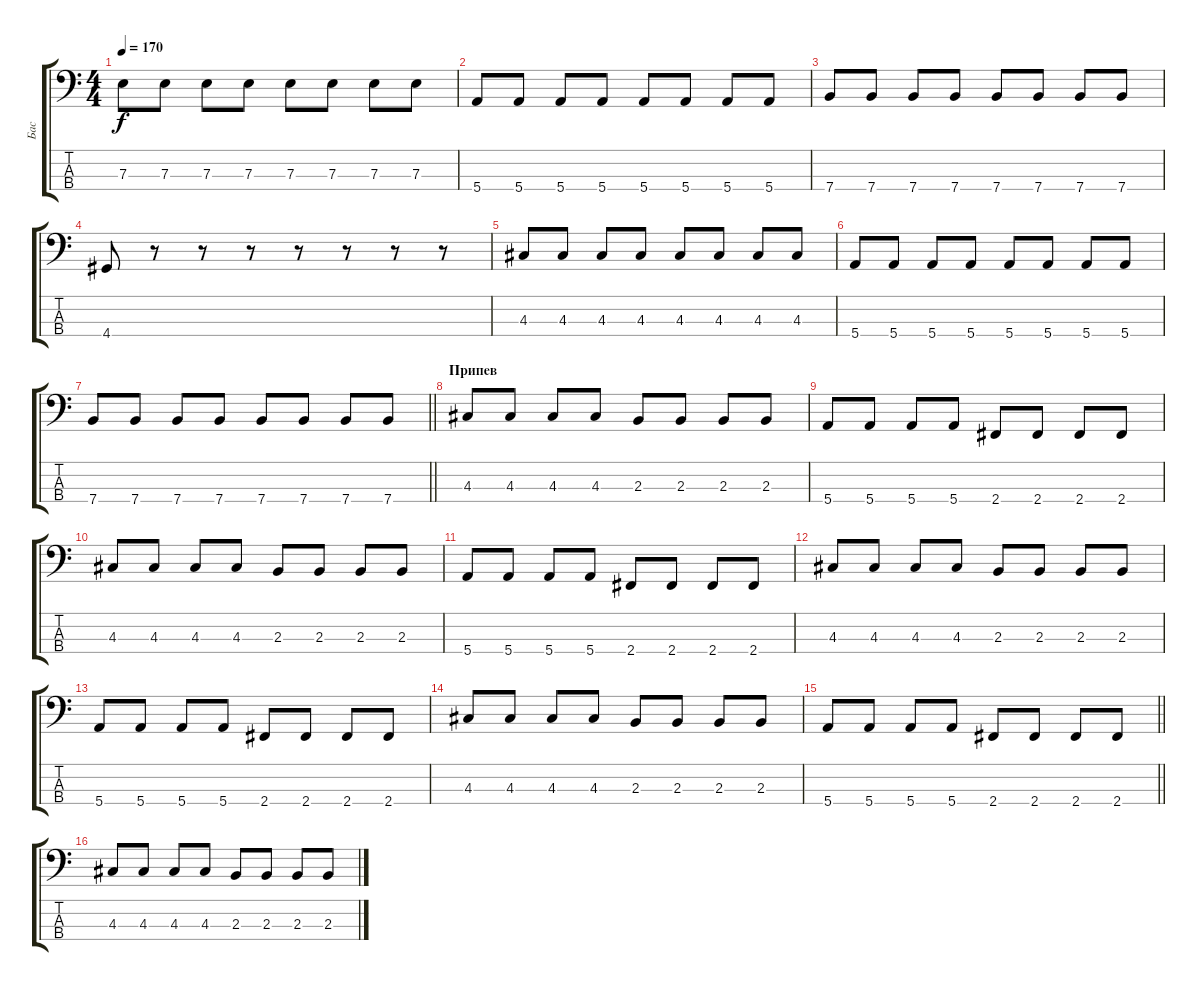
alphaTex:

\track ("Бас" "Бас") {instrument electricbassfinger}
\staff {score tabs}
\tuning (G2 D2 A1 E1) {hide}
\ts (4 4)
\tempo 170
\clef f4
\ks c
7.3.8{dy f} 7.3.8 7.3.8 7.3.8 7.3.8 7.3.8 7.3.8 7.3.8 |
5.4.8 5.4.8 5.4.8 5.4.8 5.4.8 5.4.8 5.4.8 5.4.8 |
7.4.8 7.4.8 7.4.8 7.4.8 7.4.8 7.4.8 7.4.8 7.4.8 |
4.4.8 r.8 r.8 r.8 r.8 r.8 r.8 r.8 |
4.3.8 4.3.8 4.3.8 4.3.8 4.3.8 4.3.8 4.3.8 4.3.8 |
5.4.8 5.4.8 5.4.8 5.4.8 5.4.8 5.4.8 5.4.8 5.4.8 |
\barLineRight lightlight
7.4.8 7.4.8 7.4.8 7.4.8 7.4.8 7.4.8 7.4.8 7.4.8 |
\section ("" "Припев")
4.3.8 4.3.8 4.3.8 4.3.8 2.3.8 2.3.8 2.3.8 2.3.8 |
5.4.8 5.4.8 5.4.8 5.4.8 2.4.8 2.4.8 2.4.8 2.4.8 |
4.3.8 4.3.8 4.3.8 4.3.8 2.3.8 2.3.8 2.3.8 2.3.8 |
5.4.8 5.4.8 5.4.8 5.4.8 2.4.8 2.4.8 2.4.8 2.4.8 |
4.3.8 4.3.8 4.3.8 4.3.8 2.3.8 2.3.8 2.3.8 2.3.8 |
5.4.8 5.4.8 5.4.8 5.4.8 2.4.8 2.4.8 2.4.8 2.4.8 |
4.3.8 4.3.8 4.3.8 4.3.8 2.3.8 2.3.8 2.3.8 2.3.8 |
\barLineRight lightlight
5.4.8 5.4.8 5.4.8 5.4.8 2.4.8 2.4.8 2.4.8 2.4.8 |
\section ("" " ")
4.3.8 4.3.8 4.3.8 4.3.8 2.3.8 2.3.8 2.3.8 2.3.8
